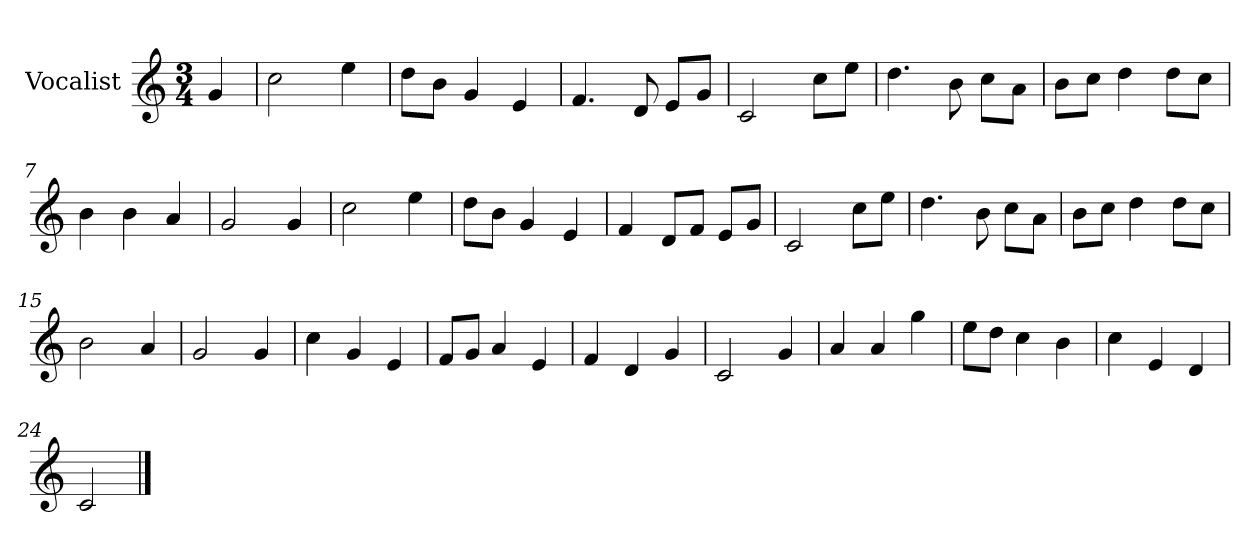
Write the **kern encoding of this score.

**kern
*part1
*staff1
*I"Vocalist
*k[]
*C:
*M3/4
=
4g
=1
2cc
4ee
=2
8ddL
8bJ
4g
4e
=3
4.f
8d
8eL
8gJ
=4
2c
8ccL
8eeJ
=5
4.dd
8b
8ccL
8aJ
=6
8bL
8ccJ
4dd
8ddL
8ccJ
=7
4b
4b
4a
=8
2g
4g
=9
2cc
4ee
=10
8ddL
8bJ
4g
4e
=11
4f
8dL
8fJ
8eL
8gJ
=12
2c
8ccL
8eeJ
=13
4.dd
8b
8ccL
8aJ
=14
8bL
8ccJ
4dd
8ddL
8ccJ
=15
2b
4a
=16
2g
4g
=17
4cc
4g
4e
=18
8fL
8gJ
4a
4e
=19
4f
4d
4g
=20
2c
4g
=21
4a
4a
4gg
=22
8eeL
8ddJ
4cc
4b
=23
4cc
4e
4d
=24
2c
==
*-
